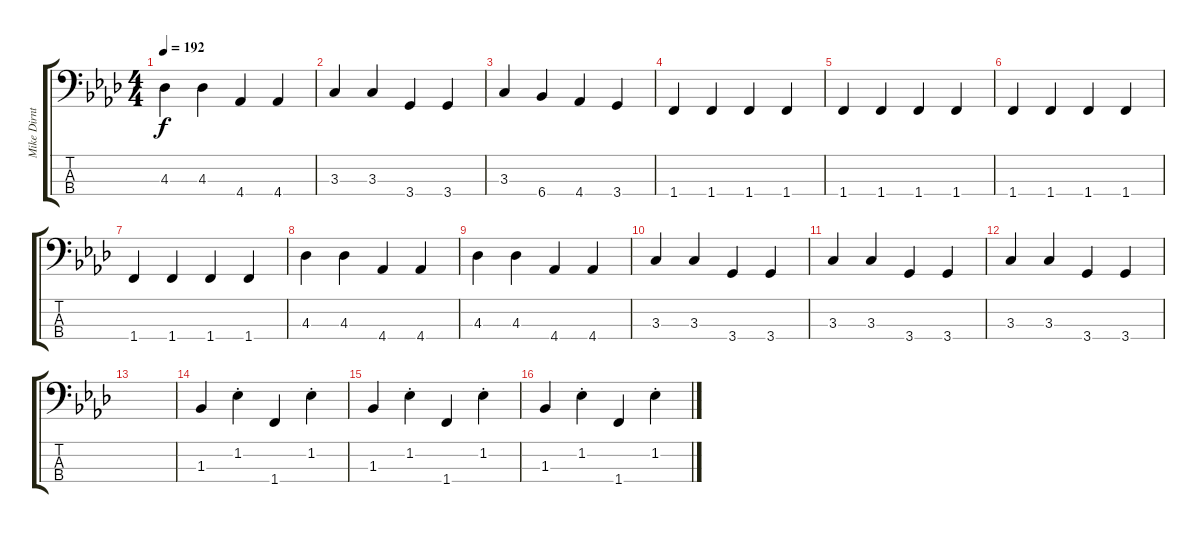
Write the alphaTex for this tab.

\track ("Mike Dirnt (Bass)" "Mike Dirnt") {instrument electricbassfinger}
\staff {score tabs}
\tuning (G2 D2 A1 E1) {hide}
\ts (4 4)
\tempo 192
\clef f4
\ks ab
4.3.4{dy f} 4.3.4 4.4.4 4.4.4 |
3.3.4 3.3.4 3.4.4 3.4.4 |
3.3.4 6.4.4 4.4.4 3.4.4 |
1.4.4 1.4.4 1.4.4 1.4.4 |
1.4.4 1.4.4 1.4.4 1.4.4 |
1.4.4 1.4.4 1.4.4 1.4.4 |
1.4.4 1.4.4 1.4.4 1.4.4 |
4.3.4 4.3.4 4.4.4 4.4.4 |
4.3.4 4.3.4 4.4.4 4.4.4 |
3.3.4 3.3.4 3.4.4 3.4.4 |
3.3.4 3.3.4 3.4.4 3.4.4 |
3.3.4 3.3.4 3.4.4 3.4.4 |
|
1.3.4 1.2{st}.4 1.4.4 1.2{st}.4 |
1.3.4 1.2{st}.4 1.4.4 1.2{st}.4 |
1.3.4 1.2{st}.4 1.4.4 1.2{st}.4
